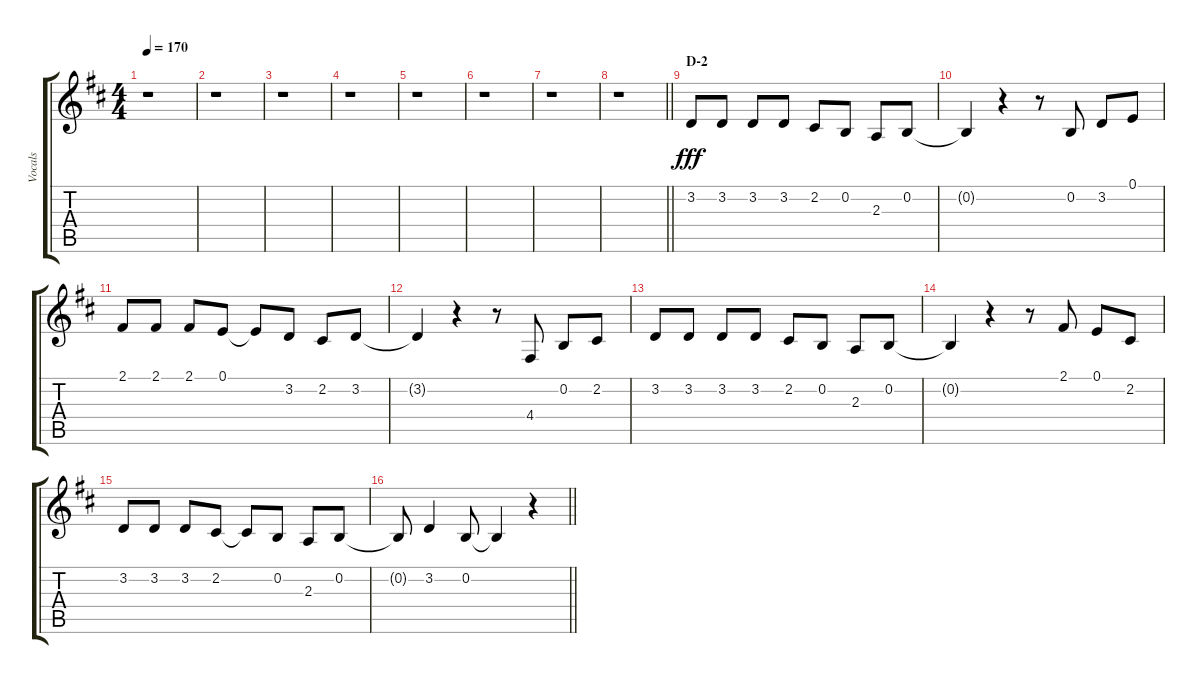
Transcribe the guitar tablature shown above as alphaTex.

\track ("Vocals" "Vocals") {instrument voiceoohs}
\staff {score tabs}
\tuning (E4 B3 G3 D3 A2 E2) {hide}
\ts (4 4)
\tempo 170
\clef g2
\ks d
r.1{dy fff} |
r.1 |
r.1 |
r.1 |
r.1 |
r.1 |
r.1 |
\barLineRight lightlight
r.1 |
\section ("" "D-2")
3.2.8 3.2.8 3.2.8 3.2.8 2.2.8 0.2.8 2.3.8 0.2.8 |
0.2{t}.4 r.4 r.8 0.2.8 3.2.8 0.1.8 |
2.1.8 2.1.8 2.1.8 0.1.8 0.1{t}.8 3.2.8 2.2.8 3.2.8 |
3.2{t}.4 r.4 r.8 4.4.8 0.2.8 2.2.8 |
3.2.8 3.2.8 3.2.8 3.2.8 2.2.8 0.2.8 2.3.8 0.2.8 |
0.2{t}.4 r.4 r.8 2.1.8 0.1.8 2.2.8 |
3.2.8 3.2.8 3.2.8 2.2.8 2.2{t}.8 0.2.8 2.3.8 0.2.8 |
\barLineRight lightlight
0.2{t}.8 3.2.4 0.2.8 0.2{t}.4 r.4
